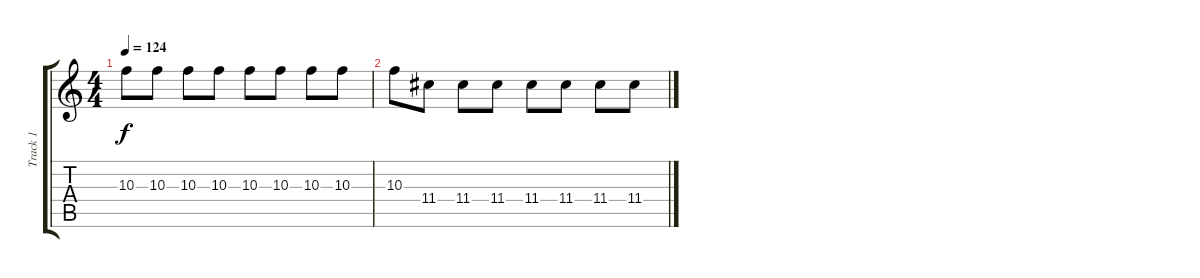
\track ("Track 1" "Track 1") {instrument overdrivenguitar}
\staff {score tabs}
\tuning (E4 B3 G3 D3 A2 E2) {hide}
\ts (4 4)
\tempo 124
\clef g2
\ks c
10.3.8{dy f} 10.3.8 10.3.8 10.3.8 10.3.8 10.3.8 10.3.8 10.3.8 |
10.3.8 11.4.8 11.4.8 11.4.8 11.4.8 11.4.8 11.4.8 11.4.8
